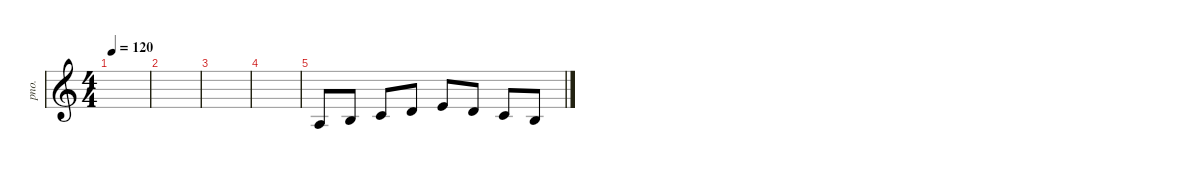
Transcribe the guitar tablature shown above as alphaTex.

\defaultSystemsLayout 4
\hideDynamics
\bracketExtendMode nobrackets
\otherSystemsTrackNameOrientation horizontal
\track ("El clean guit" "pno.") {instrument acousticgrandpiano}
\staff {score}
\tuning (E4 B3 G3 D3 A2 E2)
\ts (4 4)
\tempo 120
\clef g2
\ks c
|
|
|
|
2.3.8{beam Up} 0.2.8{beam Up} 1.2.8{beam Up} 3.2.8{beam Up} 5.2.8{beam Up} 3.2.8{beam Up} 1.2.8{beam Up} 0.2.8{beam Up}
